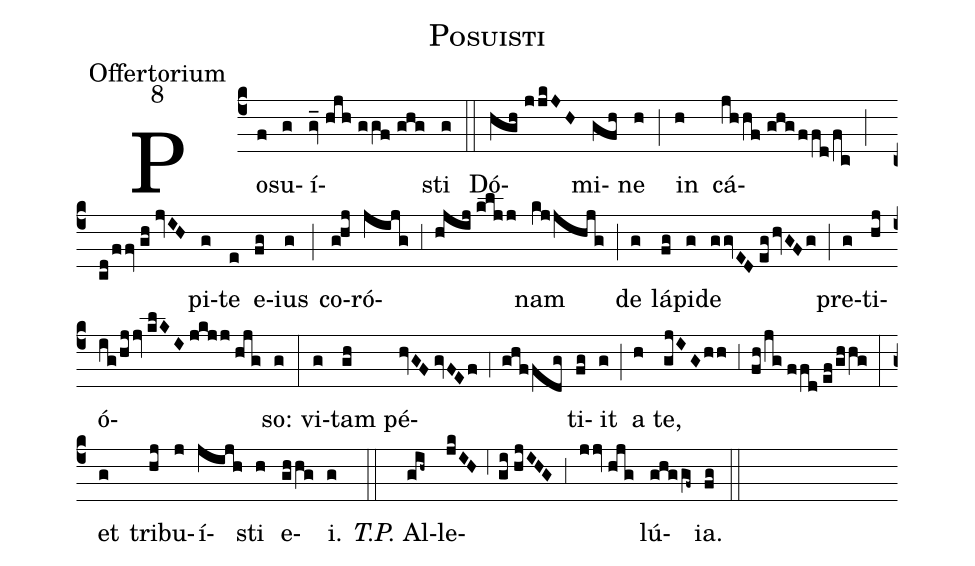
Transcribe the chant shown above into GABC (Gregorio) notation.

name:Posuisti;
office-part:Offertorium;
mode:8;
%%
(c4) Po(f)su(g)í(gv_//hjh//ggf//ghg)sti(g) (::)
Dó(hgh//jjkJH)mi(gfh)ne(h) (;) in(h) cá(jhhf//ghg/ffd/fc)(;)(cd/ffv//gh//jvIH)pi(g)te(e) e(fg)ius(g) (;) co(g!hj)ró(jijg)(,3)(hjij//kljj)nam(kjjhjg) (;) de(g) lá(fg)pi(g)de(ggvED//eg/hvGFg) (;) pre(g)ti(hj)ó(ig/hjjv//klKI//jkjj//hjg)so:(g) (:)
vi(g)tam(gh) pé(hvGF//gvFEf)(,4)(ghffdg)ti(fg)it(g) (;) a(h) te,(gjIG/hh) (,3) (fh/jg//ffd//ef/ghhg) (:)
et(g) tri(hj)bu(j)í(jijh)sti(h) e(ghhg)i.(g) (::) <i>T.P.</i> Al(gih~)le(jkIH,6gi//hjIHG)(,3)(jjv//hjg)lú(ghggf~)ia.(fg) (::)
